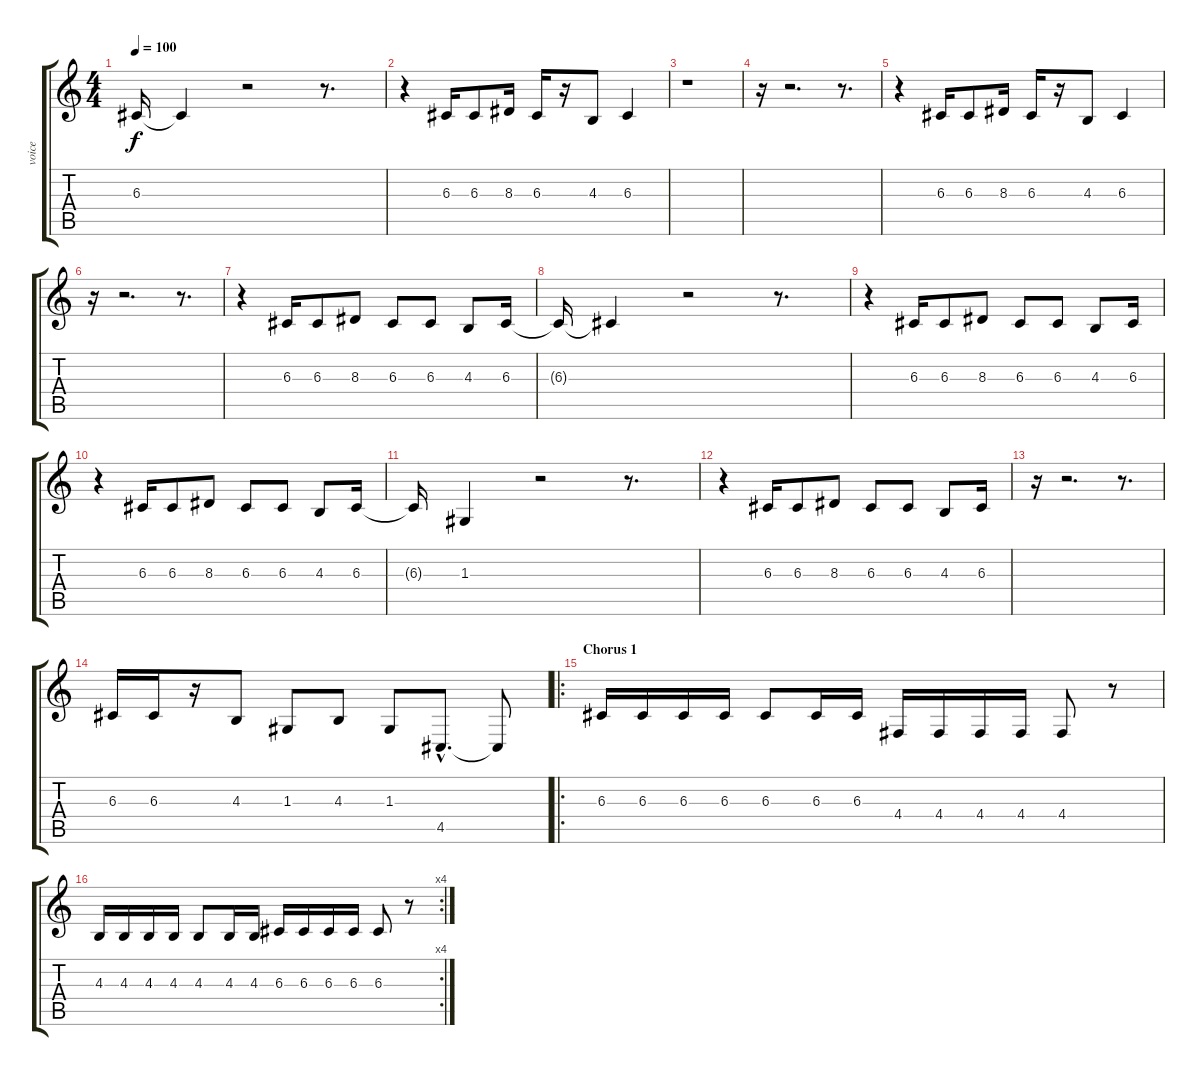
\track ("voice" "voice") {instrument oboe}
\staff {score tabs}
\tuning (E4 B3 G3 D3 A2 E2) {hide}
\ts (4 4)
\tempo 100
\clef g2
\ks c
6.3{t}.16{dy f} 6.3{t}.4 r.2 r.8{d} |
r.4 6.3.16 6.3.8 8.3.16 6.3.16 r.16 4.3.8 6.3.4 |
r.1 |
r.16 r.2{d} r.8{d} |
r.4 6.3.16 6.3.8 8.3.16 6.3.16 r.16 4.3.8 6.3.4 |
r.16 r.2{d} r.8{d} |
r.4 6.3.16 6.3.8 8.3.8 6.3.8 6.3.8 4.3.8 6.3.16 |
6.3{t}.16 6.3{t}.4 r.2 r.8{d} |
r.4 6.3.16 6.3.8 8.3.8 6.3.8 6.3.8 4.3.8 6.3.16 |
r.4 6.3.16 6.3.8 8.3.8 6.3.8 6.3.8 4.3.8 6.3.16 |
6.3{t}.16 1.3.4 r.2 r.8{d} |
r.4 6.3.16 6.3.8 8.3.8 6.3.8 6.3.8 4.3.8 6.3.16 |
r.16 r.2{d} r.8{d} |
6.3.16 6.3.16 r.16 4.3.8 1.3.8 4.3.8 1.3.8 4.5{hac}.8{d} 4.5{t}.8 |
\ro
\section ("" "Chorus 1")
6.3.16 6.3.16 6.3.16 6.3.16 6.3.8 6.3.16 6.3.16 4.4.16 4.4.16 4.4.16 4.4.16 4.4.8 r.8 |
\rc 4
4.3.16 4.3.16 4.3.16 4.3.16 4.3.8 4.3.16 4.3.16 6.3.16 6.3.16 6.3.16 6.3.16 6.3.8 r.8
